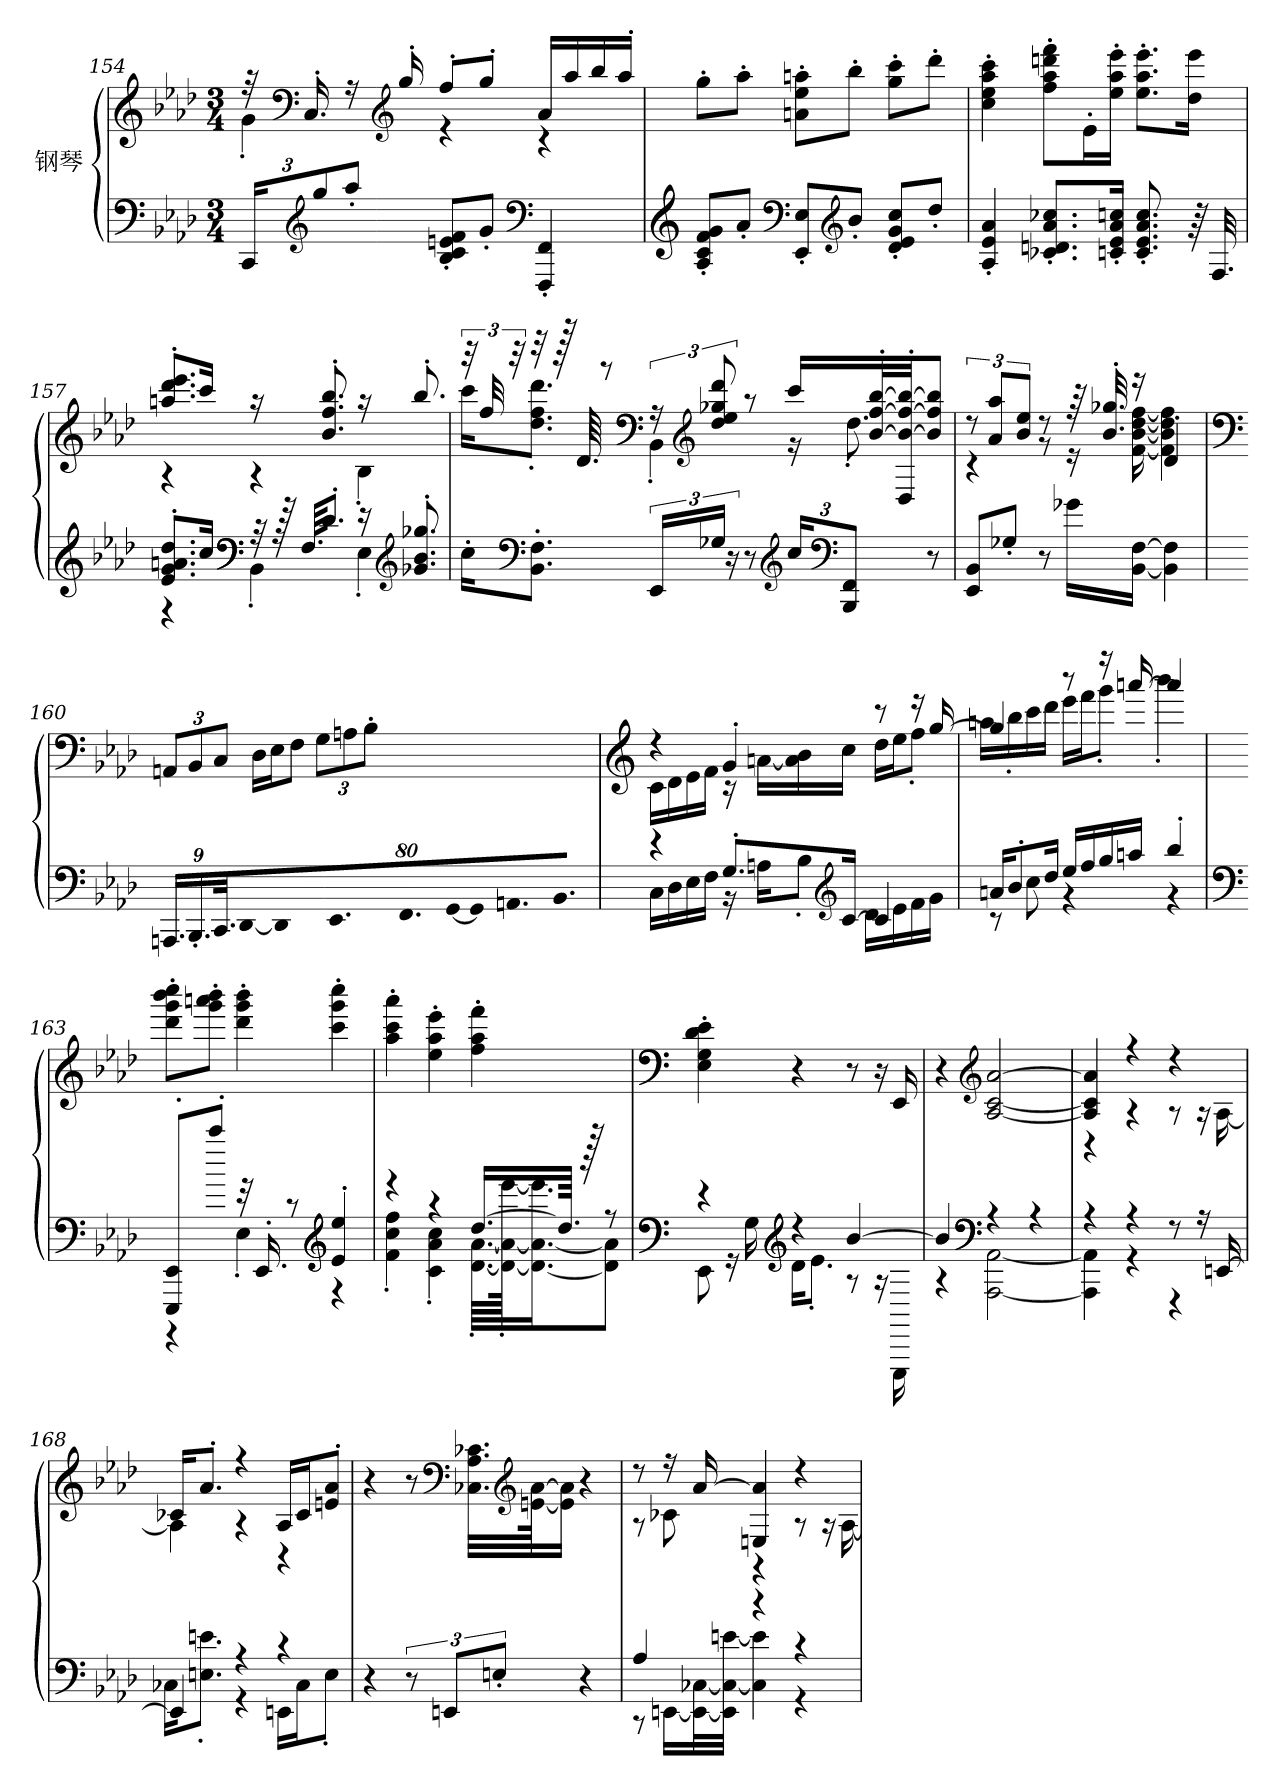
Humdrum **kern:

**kern	**kern
*part1	*part1
*staff2	*staff1
*I"钢琴	*
!!LO:LB:g=z
*clefF4	*clefG2
*k[b-e-a-d-]	*k[b-e-a-d-]
*M3/4	*M3/4
*Xbrackettup	*
=154	=154
*	*^
24CC/KL	32r	4g'\
*	*clefF4	*
.	16.C'/	.
*clefG2	*	*
12gg/	.	.
8aa-'/J	16r	.
*	*clefG2	*
.	16gg'/	.
8B-/' 8c/' 8en/' 8f/'L	8ff'/L	4r
8g'/J	8gg'/J	.
*clefF4	*	*
4FFF/' 4FF/'	16a-/LL	4r
.	16aa-/	.
.	16bb-/	.
.	16aa-'/JJ	.
*	*v	*v
=155	=155
*clefG2	*
8A-/' 8c/' 8f/' 8g/'L	8gg'\L
8a-'/J	8aa-'\J
*clefF4	*
8EE-/' 8E-/'L	8an\' 8ee-\' 8aan\'L
*clefG2	*
8b-'/J	8bb-'\J
8d-/' 8e-/' 8g/' 8cc/'L	8gg\' 8ccc\'L
8dd-'/J	8ddd-'\J
!!LO:LB:g=z
=156	=156
4A-/' 4e-/' 4a-/'	4cc\' 4ee-\' 4aa-\' 4ccc\'
8.c-X/' 8.dn/' 8.a-/' 8.cc-X/'L	8ff\' 8aa-\' 8dddn\' 8fff\'L
.	16e-'\L
16cn/' 16e-/' 16a-/' 16ccn/'Jk	16ee-\' 16aa-\' 16eee-\'JJ
8.c/' 8.e-/' 8.a-/' 8.cc/'	8.ee-\' 8.aa-\' 8.eee-\'L
64r	16dd-\ 16eee-\Jk
32.F/	.
=157	=157
*^	*^
8.e-/' 8.g/' 8.an/' 8.dd-/'L	4r	8.aan/' 8.ddd-/' 8.eee-/'L	4r
16cc/Jk	.	16ccc/Jk	.
*clefF4	*	*	*
32r	4BB-'\	16r	4r
128r	.	.	.
64.F/KKKL	.	.	.
8.d-'/J	.	8.b-/' 8.ff/' 8.bb-/'	.
16r	4E-'\	16r	4B-'\
*clefG2	*	*	*
8.g-X/' 8.b-/' 8.gg-X/'	.	8.bb-'/	.
*v	*v	*	*
!!LO:LB:g=z	!!
=158	=158	=158
16cc'\KL	48r	16ccc\KL
.	48ff/	.
.	48r	.
*clefF4	*	*
8.BB-\' 8.F\'J	32r	8.dd-\' 8.ff\' 8.ddd-\'J
.	128r	.
.	64.d-/	.
.	8r	.
*	*clefF4	*
*brackettup	*	*
24EE-/LL	24r	4BB-'\
*	*clefG2	*
24G-X/JJ	12dd-/ 12ee-/ 12gg-X/ 12ddd-/	.
24r	.	.
8r	8r	.
*clefG2	*	*
*Xbrackettup	*	*
24cc/KL	16ccc/LL	16r
*clefF4	*	*
12BBB-/ 12FF/J	.	.
.	[32b-/' [32ff/' [32bb-/'L	8.dd-'\
.	32D-/' 32b-/_' 32ff/_' 32bb-/_'JJ	.
8r	8b-/] 8ff/] 8bb-/]J	.
=159	=159	=159
8EE-/ 8BB-/L	12r	4r
.	12a-/ 12aa-/L	.
8G-X'/J	.	.
.	12b-/ 12ee-/J	.
8r	8r	8r
16g-X\LL	64r	16r
.	32.b-/' 32.gg-X/'	.
[16BB-\ [16F\JJ	16r	[16f\ [16b-\ [16dd-\ [16ff\
4BB-\] 4F\]	4d-'/	4f\] 4b-\] 4dd-\] 4ff\]
*	*v	*v
!!LO:PB:g=z
=160	=160
*	*clefF4
*	*Xbrackettup
18.AAAn/LL	12AAn/L
18.BBB-'/	12BB-/
36.CC/JK	12C/J
!LO:N:vis=8	!
[640%71DD-/	.
.	16D-\LL
.	16E-\J
!LO:N:vis=64	!
640%9DD-/KKL]	.
18.EE-/	.
.	8F\J
36.FF/JK	.
!LO:N:vis=8	!
[640%71GG/	.
.	12G\L
!LO:N:vis=64	!
640%9GG/KKL]	.
18.AAn/	12An\
18.BB-/JJ	12B-'\J
=161	=161
*	*clefG2
*^	*^
4r	16C\LL	4r	16c\LL
.	16D-\	.	16d-\
.	16E-\	.	16e-\
.	16F\JJ	.	16f\JJ
8.G'/L	16r	4g'/	16r
.	16An\KL	.	[16an\LL
.	8B-'\J	.	16a\] 16b-\
*clefG2	*	*	*
[16c/Jk	.	.	16cc\JJ
4c/]	16d-\LL	8r	16dd-\LL
.	16e-\	.	16ee-\J
.	16f\	16r	8ff'\J
.	16g\JJ	[16gg/	.
!!LO:LB:g=z	!!
=162	=162	=162	=162
16an/KL	8r	4gg/]	16aan\LL
8b-'/	.	.	16bb-'\
.	8cc\	.	16ccc\
16dd-/Jk	.	.	16ddd-\JJ
16ee-/LL	4r	8r	16eee-\LL
16ff/	.	.	16fff\J
16gg/	.	16r	8ggg'\J
16aan/JJ	.	[16aaan/	.
4bb-'/	4r	4aaa/]	4bbb-'\
*	*	*v	*v
=163	=163	=163
*clefF4	*	*
8EEE-/' 8EE-/'L	4r	8ddd-\' 8ggg\' 8bbb-\' 8cccc\'L
8ccc'/J	.	8ggg\' 8aaan\' 8bbb-\'J
32r	4E-'\	4ddd-\' 4ggg\' 4bbb-\'
16.EE-'/	.	.
8r	.	.
*clefG2	*	*
4e-/' 4ee-/'	4r	4ccc\' 4ggg\' 4cccc\'
=164	=164	=164
4r	4f\' 4cc\' 4ff\'	4aa-\' 4ccc\' 4aaa-\'
4r	4c\' 4a-\' 4cc\'	4ee-\' 4aa-\' 4eee-\'
[16.dd-/LL	[64.d-\' [64.a-\'LLLL	4ff\' 4aa-\' 4fff\'
.	128d-\_' 128a-\_' [128eee-\'JJK	.
.	16.d-\_ 16.a-\_ 16.eee-\]J	.
64.dd-/JJkk]	.	.
128r	.	.
8r	8d-\] 8a-\]J	.
!!LO:LB:g=z
=165	=165	=165
*clefF4	*	*clefF4
4r	8EE-\	4E-\' 4G\' 4d-\' 4e-\'
.	16r	.
.	16G\	.
*clefG2	*	*
4r	16d-\KL	4r
.	8.e-'\J	.
[4b-/	8r	8r
.	16r	16r
.	16EEE-\	16EE-/
=166	=166	=166
4b-/]	4r	4r
*clefF4	*	*clefG2
4r	[2AAA-\ [2AA-\	[2A-/ [2c/ [2a-/
4r	.	.
=167	=167	=167
*	*	*^
4r	4AAA-\] 4AA-\]	4A-/] 4c/] 4a-/]	4r
4r	4r	4r	4r
8r	4r	4r	8r
16r	.	.	16r
[16EEn/	.	.	[16A-\
=168	=168	=168	=168
4EE/]	16C-X\KL	16c-X/KL	4A-\]
.	8.En\' 8.en\'J	8.a-'/J	.
4r	4r	4r	4r
4r	16EEn\LL	16A-/LL	4r
.	16C-\J	16c-/J	.
.	8E'\J	8en/' 8a-/'J	.
*v	*v	*	*
*	*v	*v
!!LO:LB:g=z
=169	=169
4r	4r
*brackettup	*
12r	8r
12EEn/L	.
*	*clefF4
.	32.C-X\ 32.A-\ 32.c-X\LLL
12En'/J	.
*	*clefG2
.	[64en\ [64a-\JK
.	16e\] 16a-\]JJ
4r	4r
=170	=170
*^	*^
4A-/	8r	8r	8r
.	[16EEn\LL	16r	8c-X\
.	32EE\_ [32C-X\L	[16a-/	.
.	32EE\] 32C-\_ [32en\JJJ	.	.
4r	4C-\] 4e\]	4En/ 4a-/]	4r
4r	4r	4r	8r
.	.	.	16r
.	.	.	[16A-\
*v	*v	*	*
*	*v	*v
=	=
*-	*-
